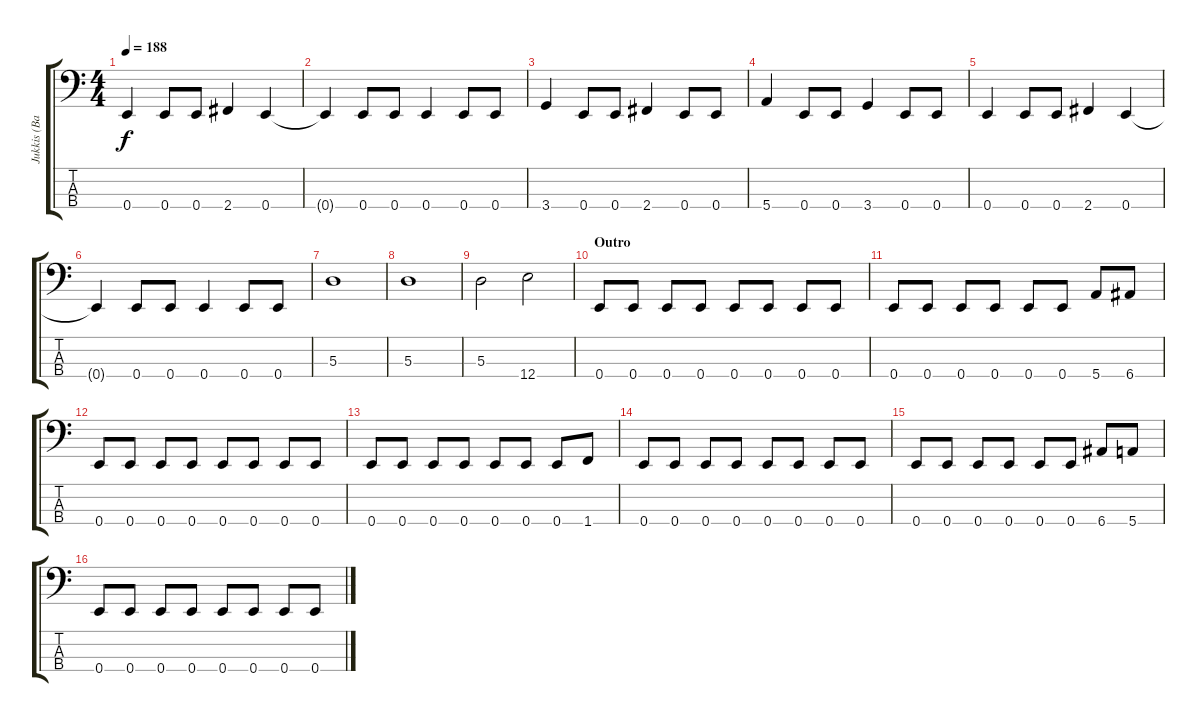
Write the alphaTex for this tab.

\track ("Jukkis (Bass)" "Jukkis (Ba") {instrument electricbassfinger}
\staff {score tabs}
\tuning (G2 D2 A1 E1) {hide}
\ts (4 4)
\tempo 188
\clef f4
\ks c
0.4.4{dy f} 0.4.8 0.4.8 2.4.4 0.4.4 |
0.4{t}.4 0.4.8 0.4.8 0.4.4 0.4.8 0.4.8 |
3.4.4 0.4.8 0.4.8 2.4.4 0.4.8 0.4.8 |
5.4.4 0.4.8 0.4.8 3.4.4 0.4.8 0.4.8 |
0.4.4 0.4.8 0.4.8 2.4.4 0.4.4 |
0.4{t}.4 0.4.8 0.4.8 0.4.4 0.4.8 0.4.8 |
5.3.1 |
5.3.1 |
5.3.2 12.4.2 |
\section ("" "Outro")
0.4.8 0.4.8 0.4.8 0.4.8 0.4.8 0.4.8 0.4.8 0.4.8 |
0.4.8 0.4.8 0.4.8 0.4.8 0.4.8 0.4.8 5.4.8 6.4.8 |
0.4.8 0.4.8 0.4.8 0.4.8 0.4.8 0.4.8 0.4.8 0.4.8 |
0.4.8 0.4.8 0.4.8 0.4.8 0.4.8 0.4.8 0.4.8 1.4.8 |
0.4.8 0.4.8 0.4.8 0.4.8 0.4.8 0.4.8 0.4.8 0.4.8 |
0.4.8 0.4.8 0.4.8 0.4.8 0.4.8 0.4.8 6.4.8 5.4.8 |
0.4.8 0.4.8 0.4.8 0.4.8 0.4.8 0.4.8 0.4.8 0.4.8
